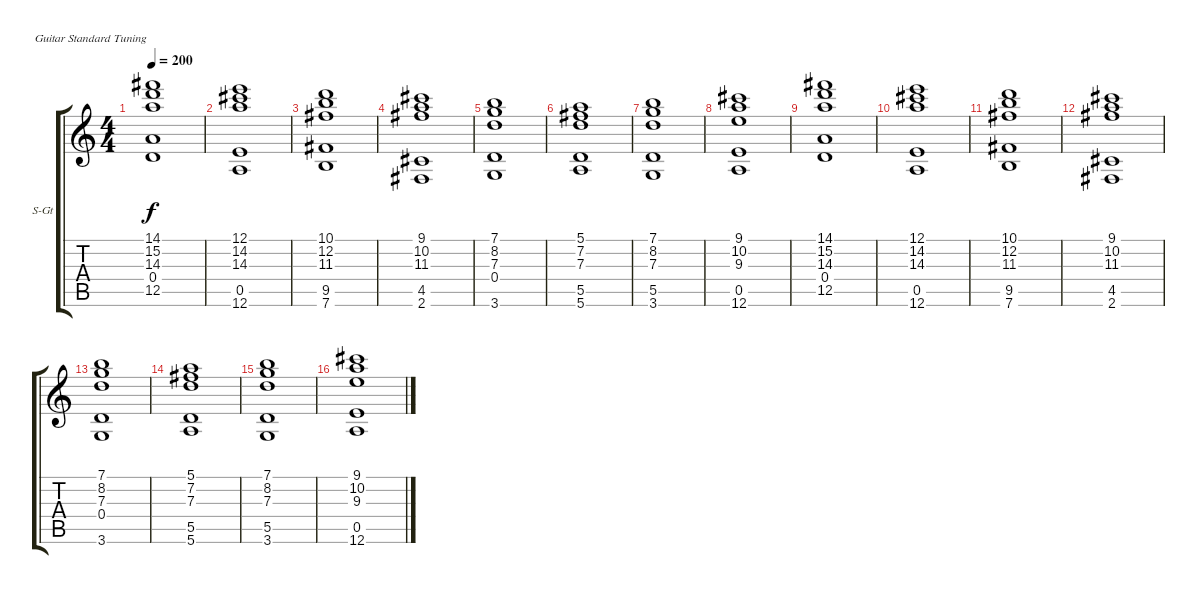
\bracketExtendMode groupsimilarinstruments
\firstSystemTrackNameOrientation horizontal
\otherSystemsTrackNameOrientation horizontal
\track ("High Soundy Thing" "S-Gt") {instrument synthstrings2}
\staff {score tabs}
\tuning (E4 B3 G3 D3 A2 E2)
\displaytranspose 12
\ts (4 4)
\tempo 200
\clef g2
\ks c
(14.1 15.2 14.3 0.4 12.5).1{dy f} |
(12.1 14.2 14.3 0.5 12.6).1 |
(10.1 12.2 11.3 9.5 7.6).1 |
(9.1 10.2 11.3 4.5 2.6).1 |
(7.1 8.2 7.3 0.4 3.6).1 |
(5.1 7.2 7.3 5.5 5.6).1 |
(7.1 8.2 7.3 5.5 3.6).1 |
(9.1 10.2 9.3 0.5 12.6).1 |
(14.1 15.2 14.3 0.4 12.5).1 |
(12.1 14.2 14.3 0.5 12.6).1 |
(10.1 12.2 11.3 9.5 7.6).1 |
(9.1 10.2 11.3 4.5 2.6).1 |
(7.1 8.2 7.3 0.4 3.6).1 |
(5.1 7.2 7.3 5.5 5.6).1 |
(7.1 8.2 7.3 5.5 3.6).1 |
(9.1 10.2 9.3 0.5 12.6).1
